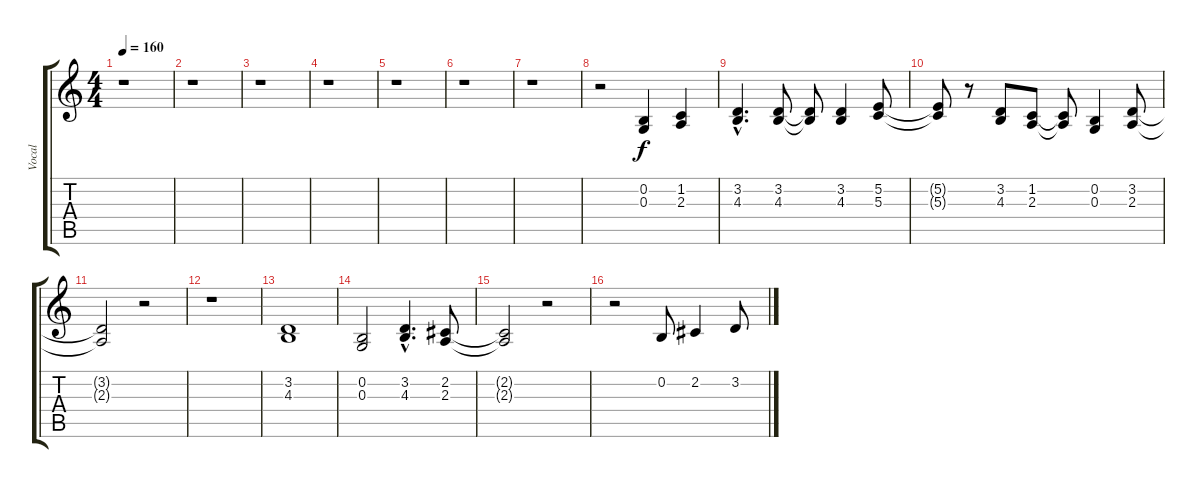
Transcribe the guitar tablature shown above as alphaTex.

\track ("Vocal" "Vocal") {instrument lead5charang}
\staff {score tabs}
\tuning (E4 B3 G3 D3 A2 E2) {hide}
\ts (4 4)
\tempo 160
\clef g2
\ks c
r.1{dy f} |
r.1 |
r.1 |
r.1 |
r.1 |
r.1 |
r.1 |
r.2 (0.2 0.3).4 (1.2 2.3).4 |
(3.2{hac} 4.3{hac}).4{d} (3.2 4.3).8 (3.2{t} 4.3{t}).8 (3.2 4.3).4 (5.2 5.3).8 |
(5.2{t} 5.3{t}).8 r.8 (3.2 4.3).8 (1.2 2.3).8 (1.2{t} 2.3{t}).8 (0.2 0.3).4 (3.2 2.3).8 |
(3.2{t} 2.3{t}).2 r.2 |
r.1 |
(3.2 4.3).1 |
(0.2 0.3).2 (3.2{hac} 4.3{hac}).4{d} (2.2 2.3).8 |
(2.2{t} 2.3{t}).2 r.2 |
r.2 0.2.8 2.2.4 3.2.8
